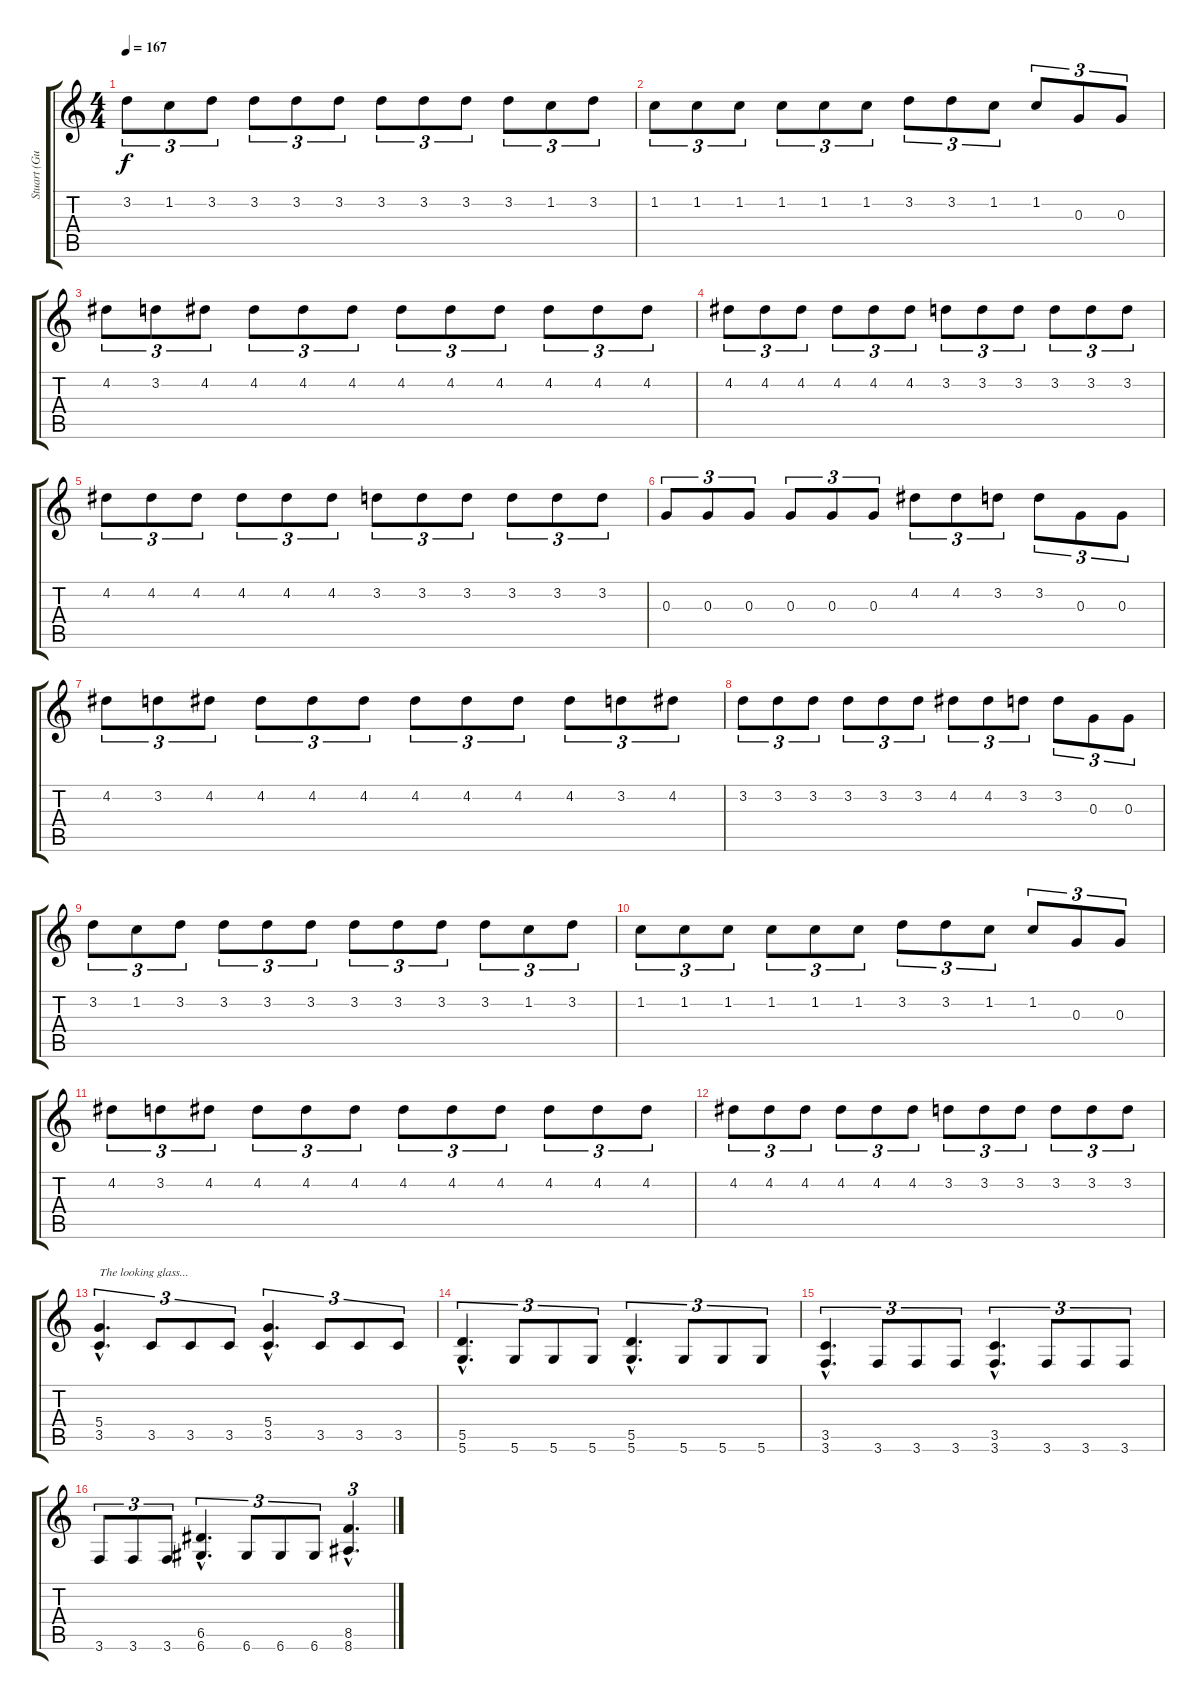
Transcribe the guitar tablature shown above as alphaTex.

\track ("Stuart (Guitar)" "Stuart (Gu") {instrument distortionguitar}
\staff {score tabs}
\tuning (E4 B3 G3 D3 A2 D2) {hide}
\ts (4 4)
\tempo 167
\clef g2
\ks c
3.2.8{tu (3 2) dy f} 1.2.8{tu (3 2)} 3.2.8{tu (3 2)} 3.2.8{tu (3 2)} 3.2.8{tu (3 2)} 3.2.8{tu (3 2)} 3.2.8{tu (3 2)} 3.2.8{tu (3 2)} 3.2.8{tu (3 2)} 3.2.8{tu (3 2)} 1.2.8{tu (3 2)} 3.2.8{tu (3 2)} |
1.2.8{tu (3 2)} 1.2.8{tu (3 2)} 1.2.8{tu (3 2)} 1.2.8{tu (3 2)} 1.2.8{tu (3 2)} 1.2.8{tu (3 2)} 3.2.8{tu (3 2)} 3.2.8{tu (3 2)} 1.2.8{tu (3 2)} 1.2.8{tu (3 2)} 0.3.8{tu (3 2)} 0.3.8{tu (3 2)} |
4.2.8{tu (3 2)} 3.2.8{tu (3 2)} 4.2.8{tu (3 2)} 4.2.8{tu (3 2)} 4.2.8{tu (3 2)} 4.2.8{tu (3 2)} 4.2.8{tu (3 2)} 4.2.8{tu (3 2)} 4.2.8{tu (3 2)} 4.2.8{tu (3 2)} 4.2.8{tu (3 2)} 4.2.8{tu (3 2)} |
4.2.8{tu (3 2)} 4.2.8{tu (3 2)} 4.2.8{tu (3 2)} 4.2.8{tu (3 2)} 4.2.8{tu (3 2)} 4.2.8{tu (3 2)} 3.2.8{tu (3 2)} 3.2.8{tu (3 2)} 3.2.8{tu (3 2)} 3.2.8{tu (3 2)} 3.2.8{tu (3 2)} 3.2.8{tu (3 2)} |
4.2.8{tu (3 2)} 4.2.8{tu (3 2)} 4.2.8{tu (3 2)} 4.2.8{tu (3 2)} 4.2.8{tu (3 2)} 4.2.8{tu (3 2)} 3.2.8{tu (3 2)} 3.2.8{tu (3 2)} 3.2.8{tu (3 2)} 3.2.8{tu (3 2)} 3.2.8{tu (3 2)} 3.2.8{tu (3 2)} |
0.3.8{tu (3 2)} 0.3.8{tu (3 2)} 0.3.8{tu (3 2)} 0.3.8{tu (3 2)} 0.3.8{tu (3 2)} 0.3.8{tu (3 2)} 4.2.8{tu (3 2)} 4.2.8{tu (3 2)} 3.2.8{tu (3 2)} 3.2.8{tu (3 2)} 0.3.8{tu (3 2)} 0.3.8{tu (3 2)} |
4.2.8{tu (3 2)} 3.2.8{tu (3 2)} 4.2.8{tu (3 2)} 4.2.8{tu (3 2)} 4.2.8{tu (3 2)} 4.2.8{tu (3 2)} 4.2.8{tu (3 2)} 4.2.8{tu (3 2)} 4.2.8{tu (3 2)} 4.2.8{tu (3 2)} 3.2.8{tu (3 2)} 4.2.8{tu (3 2)} |
3.2.8{tu (3 2)} 3.2.8{tu (3 2)} 3.2.8{tu (3 2)} 3.2.8{tu (3 2)} 3.2.8{tu (3 2)} 3.2.8{tu (3 2)} 4.2.8{tu (3 2)} 4.2.8{tu (3 2)} 3.2.8{tu (3 2)} 3.2.8{tu (3 2)} 0.3.8{tu (3 2)} 0.3.8{tu (3 2)} |
3.2.8{tu (3 2)} 1.2.8{tu (3 2)} 3.2.8{tu (3 2)} 3.2.8{tu (3 2)} 3.2.8{tu (3 2)} 3.2.8{tu (3 2)} 3.2.8{tu (3 2)} 3.2.8{tu (3 2)} 3.2.8{tu (3 2)} 3.2.8{tu (3 2)} 1.2.8{tu (3 2)} 3.2.8{tu (3 2)} |
1.2.8{tu (3 2)} 1.2.8{tu (3 2)} 1.2.8{tu (3 2)} 1.2.8{tu (3 2)} 1.2.8{tu (3 2)} 1.2.8{tu (3 2)} 3.2.8{tu (3 2)} 3.2.8{tu (3 2)} 1.2.8{tu (3 2)} 1.2.8{tu (3 2)} 0.3.8{tu (3 2)} 0.3.8{tu (3 2)} |
4.2.8{tu (3 2)} 3.2.8{tu (3 2)} 4.2.8{tu (3 2)} 4.2.8{tu (3 2)} 4.2.8{tu (3 2)} 4.2.8{tu (3 2)} 4.2.8{tu (3 2)} 4.2.8{tu (3 2)} 4.2.8{tu (3 2)} 4.2.8{tu (3 2)} 4.2.8{tu (3 2)} 4.2.8{tu (3 2)} |
4.2.8{tu (3 2)} 4.2.8{tu (3 2)} 4.2.8{tu (3 2)} 4.2.8{tu (3 2)} 4.2.8{tu (3 2)} 4.2.8{tu (3 2)} 3.2.8{tu (3 2)} 3.2.8{tu (3 2)} 3.2.8{tu (3 2)} 3.2.8{tu (3 2)} 3.2.8{tu (3 2)} 3.2.8{tu (3 2)} |
(5.4{hac} 3.5{hac}).4{d tu (3 2) txt "The looking glass..."} 3.5.8{tu (3 2)} 3.5.8{tu (3 2)} 3.5.8{tu (3 2)} (5.4{hac} 3.5{hac}).4{d tu (3 2)} 3.5.8{tu (3 2)} 3.5.8{tu (3 2)} 3.5.8{tu (3 2)} |
(5.5{hac} 5.6{hac}).4{d tu (3 2)} 5.6.8{tu (3 2)} 5.6.8{tu (3 2)} 5.6.8{tu (3 2)} (5.5{hac} 5.6{hac}).4{d tu (3 2)} 5.6.8{tu (3 2)} 5.6.8{tu (3 2)} 5.6.8{tu (3 2)} |
(3.5{hac} 3.6{hac}).4{d tu (3 2)} 3.6.8{tu (3 2)} 3.6.8{tu (3 2)} 3.6.8{tu (3 2)} (3.5{hac} 3.6{hac}).4{d tu (3 2)} 3.6.8{tu (3 2)} 3.6.8{tu (3 2)} 3.6.8{tu (3 2)} |
3.6.8{tu (3 2)} 3.6.8{tu (3 2)} 3.6.8{tu (3 2)} (6.5{hac} 6.6{hac}).4{d tu (3 2)} 6.6.8{tu (3 2)} 6.6.8{tu (3 2)} 6.6.8{tu (3 2)} (8.5{hac} 8.6{hac}).4{d tu (3 2)}
